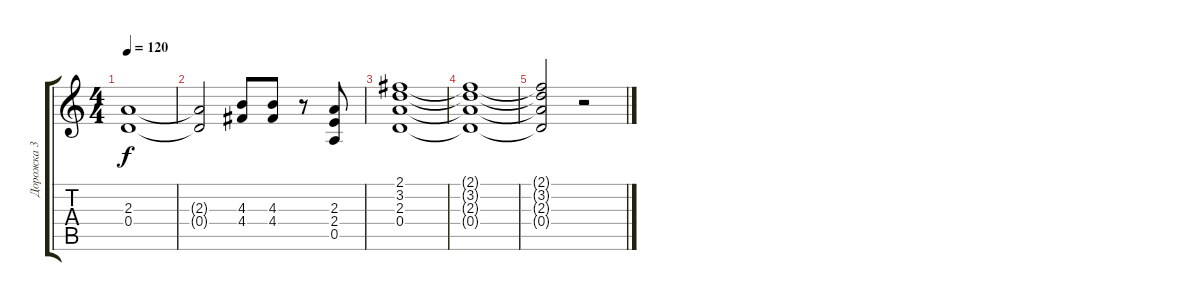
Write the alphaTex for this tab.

\track ("Дорожка 3" "Дорожка 3") {instrument distortionguitar}
\staff {score tabs}
\tuning (E4 B3 G3 D3 A2 E2) {hide}
\ts (4 4)
\tempo 120
\clef g2
\ks c
(2.3 0.4).1{dy f} |
(2.3{t} 0.4{t}).2 (4.3 4.4).8 (4.3 4.4).8 r.8 (2.3 2.4 0.5).8 |
(2.1 3.2 2.3 0.4).1 |
(2.1{t} 3.2{t} 2.3{t} 0.4{t}).1 |
(2.1{t} 3.2{t} 2.3{t} 0.4{t}).2 r.2
